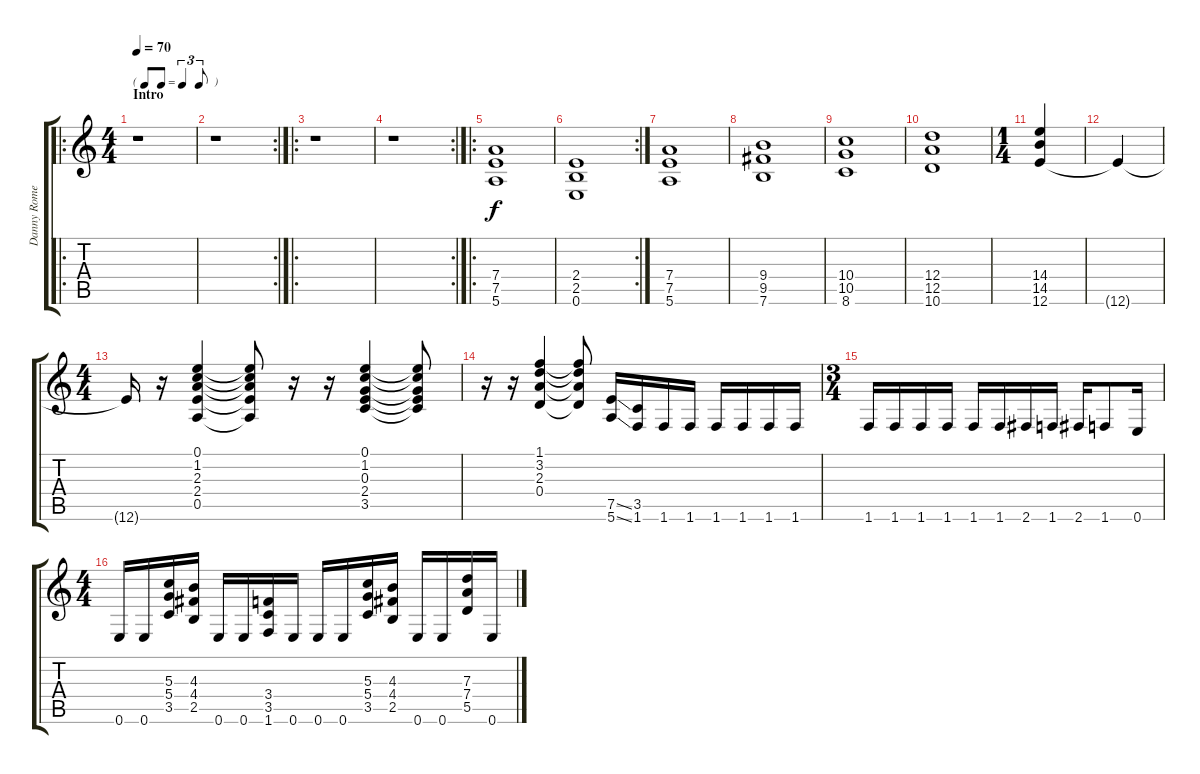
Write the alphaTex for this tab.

\track ("Danny Romero (2 Guitarra)" "Danny Rome") {instrument distortionguitar}
\staff {score tabs}
\tuning (E4 B3 G3 D3 A2 E2) {hide}
\ro
\ts (4 4)
\tf triplet8th
\section ("" "Intro")
\tempo 70
\clef g2
\ks c
r.1{dy f instrument distortionguitar} |
\rc 2
r.1 |
\ro
r.1 |
\rc 2
r.1 |
\ro
(7.4 7.5 5.6).1 |
\rc 2
(2.4 2.5 0.6).1 |
(7.4 7.5 5.6).1 |
(9.4 9.5 7.6).1 |
(10.4 10.5 8.6).1 |
(12.4 12.5 10.6).1 |
\ts (1 4)
(14.4 14.5 12.6).4 |
12.6{t}.4 |
\ts (4 4)
12.6{t}.16 r.16 (0.1 1.2 2.3 2.4 0.5).4 (0.1{t} 1.2{t} 2.3{t} 2.4{t} 0.5{t}).8 r.16 r.16 (0.1 1.2 0.3 2.4 3.5).4 (0.1{t} 1.2{t} 0.3{t} 2.4{t} 3.5{t}).8 |
r.16 r.16 (1.1 3.2 2.3 0.4).4 (1.1{t} 3.2{t} 2.3{t} 0.4{t}).8 (7.5{ss} 5.6{ss}).16 (3.5 1.6).16 1.6.16 1.6.16 1.6.16 1.6.16 1.6.16 1.6.16 |
\ts (3 4)
1.6.16 1.6.16 1.6.16 1.6.16 1.6.16 1.6.16 2.6.16 1.6.16 2.6.16 1.6.8 0.6.16 |
\ts (4 4)
0.6.16 0.6.16 (5.3 5.4 3.5).16 (4.3 4.4 2.5).16 0.6.16 0.6.16 (3.4 3.5 1.6).16 0.6.16 0.6.16 0.6.16 (5.3 5.4 3.5).16 (4.3 4.4 2.5).16 0.6.16 0.6.16 (7.3 7.4 5.5).16 0.6.16
